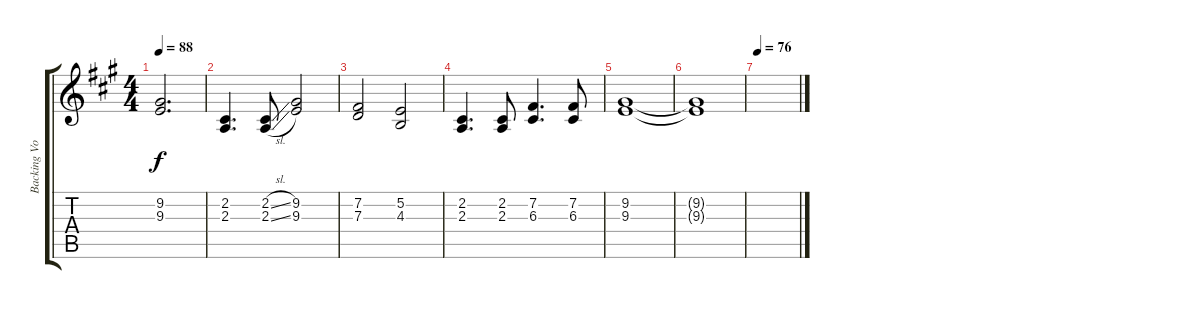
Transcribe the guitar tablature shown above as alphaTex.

\track ("Backing Vocals" "Backing Vo") {instrument synthvoice}
\staff {score tabs}
\tuning (E4 B3 G3 D3 A2 E2) {hide}
\ts (4 4)
\tempo 88
\clef g2
\ks a
(9.2 9.3).2{d dy f} |
(2.2 2.3).4{d} (2.2{sl} 2.3{sl}).8 (9.2 9.3).2 |
(7.2 7.3).2 (5.2 4.3).2 |
(2.2 2.3).4{d} (2.2 2.3).8 (7.2 6.3).4{d} (7.2 6.3).8 |
(9.2 9.3).1 |
(9.2{t} 9.3{t}).1 |
\tempo 76
